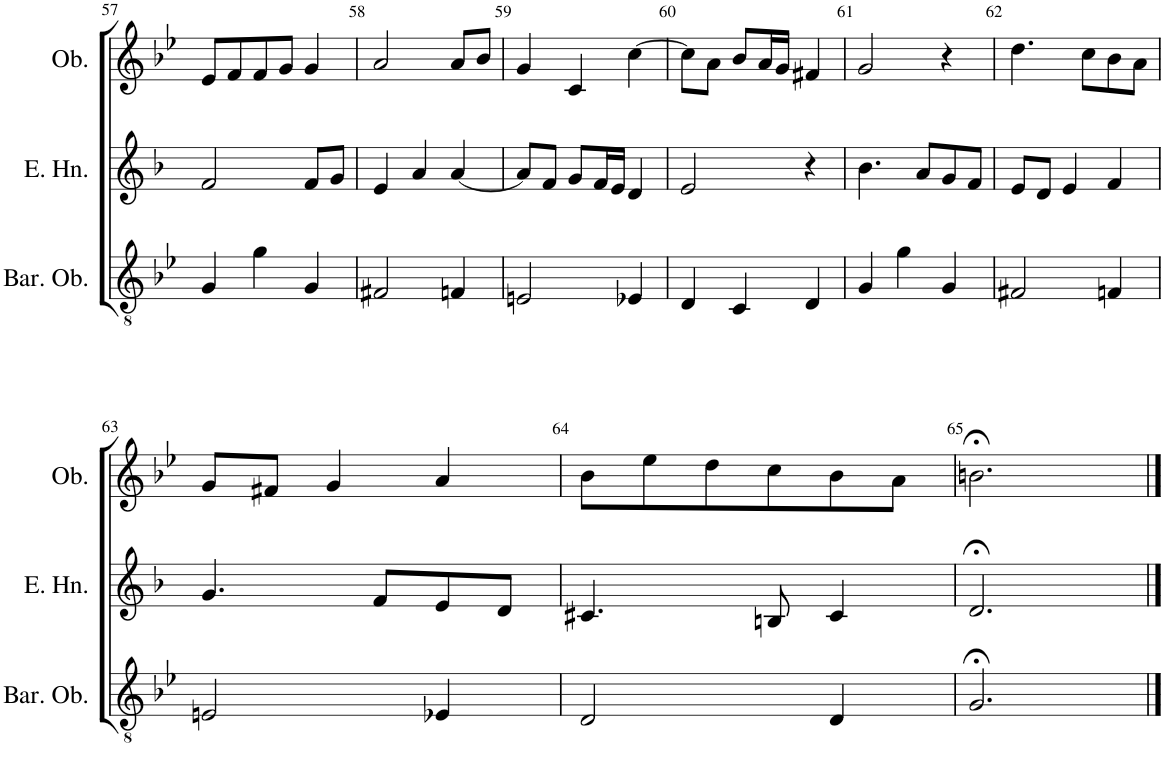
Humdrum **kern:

**kern	**kern	**kern
*part3	*part2	*part1
*staff3	*staff2	*staff1
*I"Baritone Oboe	*I"English Horn	*I"Oboe
*I'Bar. Ob.	*I'E. Hn.	*I'Ob.
!!LO:PB:g=z
*clefGv2	*clefG2	*clefG2
*	*Trd4c7	*
*k[b-e-]	*k[b-]	*k[b-e-]
*M3/4	*M3/4	*M3/4
=57	=57	=57
4G/	2f/	8e-/L
.	.	8f/
4g\	.	8f/
.	.	8g/J
4G/	8f/L	4g/
.	8g/J	.
=58	=58	=58
2F#X/	4e/	2a/
.	4a/	.
4Fn/	[4a/	8a/L
.	.	8b-/J
=59	=59	=59
2En/	8a/L]	4g/
.	8f/J	.
.	8g/L	4c/
.	16f/L	.
.	16e/JJ	.
4E-X/	4d/	[4cc\
=60	=60	=60
4D/	2e/	8cc\L]
.	.	8a\J
4C/	.	8b-/L
.	.	16a/L
.	.	16g/JJ
4D/	4r	4f#X/
=61	=61	=61
4G/	4.b-\	2g/
4g\	.	.
.	8a/L	.
4G/	8g/	4r
.	8f/J	.
=62	=62	=62
2F#X/	8e/L	4.dd\
.	8d/J	.
.	4e/	.
.	.	8cc\L
4Fn/	4f/	8b-\
.	.	8a\J
!!LO:LB:g=z
=63	=63	=63
2En/	4.g/	8g/L
.	.	8f#X/J
.	.	4g/
.	8f/L	.
4E-X/	8e/	4a/
.	8d/J	.
=64	=64	=64
2D/	4.c#X/	8b-\L
.	.	8ee-\
.	.	8dd\
.	8Bn/	8cc\
4D/	4c#/	8b-\
.	.	8a\J
=65	=65	=65
2.G;</	2.d;</	2.bn;<\
==	==	==
*-	*-	*-
